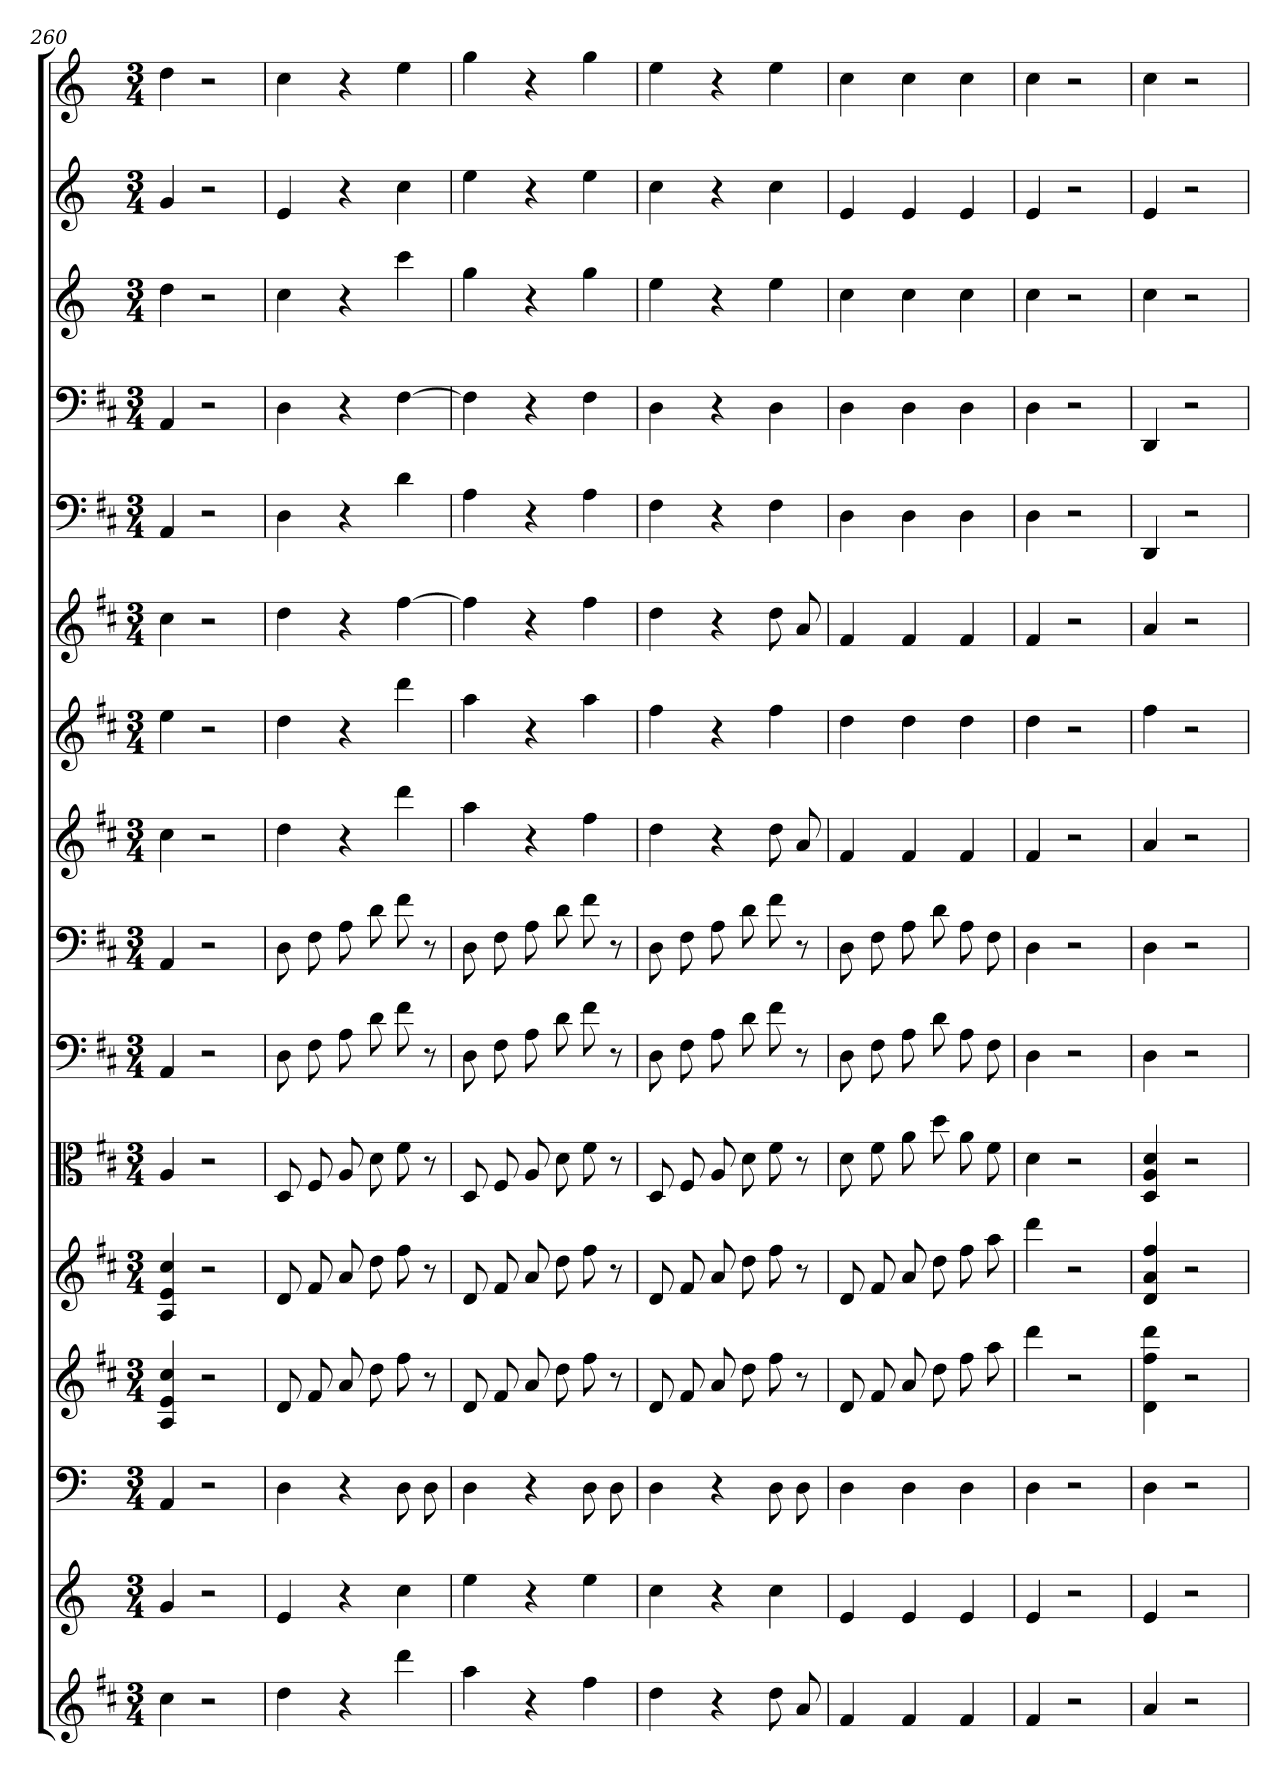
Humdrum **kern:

**kern	**kern	**kern	**kern	**kern	**kern	**kern	**kern	**kern	**kern	**kern	**kern	**kern	**kern	**kern	**kern
*part16	*part15	*part14	*part13	*part12	*part11	*part10	*part9	*part8	*part7	*part6	*part5	*part4	*part3	*part2	*part1
*staff16	*staff15	*staff14	*staff13	*staff12	*staff11	*staff10	*staff9	*staff8	*staff7	*staff6	*staff5	*staff4	*staff3	*staff2	*staff1
*	*	*clefF4	*	*	*clefC3	*clefF4	*clefF4	*	*	*	*clefF4	*clefF4	*	*	*
*k[f#c#]	*k[]	*k[]	*k[f#c#]	*k[f#c#]	*k[f#c#]	*k[f#c#]	*k[f#c#]	*k[f#c#]	*k[f#c#]	*k[f#c#]	*k[f#c#]	*k[f#c#]	*k[]	*k[]	*k[]
*M3/4	*M3/4	*M3/4	*M3/4	*M3/4	*M3/4	*M3/4	*M3/4	*M3/4	*M3/4	*M3/4	*M3/4	*M3/4	*M3/4	*M3/4	*M3/4
=260	=260	=260	=260	=260	=260	=260	=260	=260	=260	=260	=260	=260	=260	=260	=260
4cc#	4g	4AA	4A 4e 4cc#	4A 4e 4cc#	4A	4AA	4AA	4cc#	4ee	4cc#	4AA	4AA	4dd	4g	4dd
2r	2r	2r	2r	2r	2r	2r	2r	2r	2r	2r	2r	2r	2r	2r	2r
=261	=261	=261	=261	=261	=261	=261	=261	=261	=261	=261	=261	=261	=261	=261	=261
4dd	4e	4D	8d	8d	8D	8D	8D	4dd	4dd	4dd	4D	4D	4cc	4e	4cc
.	.	.	8f#	8f#	8F#	8F#	8F#	.	.	.	.	.	.	.	.
4r	4r	4r	8a	8a	8A	8A	8A	4r	4r	4r	4r	4r	4r	4r	4r
.	.	.	8dd	8dd	8d	8d	8d	.	.	.	.	.	.	.	.
4ddd	4cc	8D	8ff#	8ff#	8f#	8f#	8f#	4ddd	4ddd	[4ff#	4d	[4F#	4ccc	4cc	4ee
.	.	8D	8r	8r	8r	8r	8r	.	.	.	.	.	.	.	.
=262	=262	=262	=262	=262	=262	=262	=262	=262	=262	=262	=262	=262	=262	=262	=262
4aa	4ee	4D	8d	8d	8D	8D	8D	4aa	4aa	4ff#]	4A	4F#]	4gg	4ee	4gg
.	.	.	8f#	8f#	8F#	8F#	8F#	.	.	.	.	.	.	.	.
4r	4r	4r	8a	8a	8A	8A	8A	4r	4r	4r	4r	4r	4r	4r	4r
.	.	.	8dd	8dd	8d	8d	8d	.	.	.	.	.	.	.	.
4ff#	4ee	8D	8ff#	8ff#	8f#	8f#	8f#	4ff#	4aa	4ff#	4A	4F#	4gg	4ee	4gg
.	.	8D	8r	8r	8r	8r	8r	.	.	.	.	.	.	.	.
=263	=263	=263	=263	=263	=263	=263	=263	=263	=263	=263	=263	=263	=263	=263	=263
4dd	4cc	4D	8d	8d	8D	8D	8D	4dd	4ff#	4dd	4F#	4D	4ee	4cc	4ee
.	.	.	8f#	8f#	8F#	8F#	8F#	.	.	.	.	.	.	.	.
4r	4r	4r	8a	8a	8A	8A	8A	4r	4r	4r	4r	4r	4r	4r	4r
.	.	.	8dd	8dd	8d	8d	8d	.	.	.	.	.	.	.	.
8dd	4cc	8D	8ff#	8ff#	8f#	8f#	8f#	8dd	4ff#	8dd	4F#	4D	4ee	4cc	4ee
8a	.	8D	8r	8r	8r	8r	8r	8a	.	8a	.	.	.	.	.
=264	=264	=264	=264	=264	=264	=264	=264	=264	=264	=264	=264	=264	=264	=264	=264
4f#	4e	4D	8d	8d	8d	8D	8D	4f#	4dd	4f#	4D	4D	4cc	4e	4cc
.	.	.	8f#	8f#	8f#	8F#	8F#	.	.	.	.	.	.	.	.
4f#	4e	4D	8a	8a	8a	8A	8A	4f#	4dd	4f#	4D	4D	4cc	4e	4cc
.	.	.	8dd	8dd	8dd	8d	8d	.	.	.	.	.	.	.	.
4f#	4e	4D	8ff#	8ff#	8a	8A	8A	4f#	4dd	4f#	4D	4D	4cc	4e	4cc
.	.	.	8aa	8aa	8f#	8F#	8F#	.	.	.	.	.	.	.	.
=265	=265	=265	=265	=265	=265	=265	=265	=265	=265	=265	=265	=265	=265	=265	=265
4f#	4e	4D	4ddd	4ddd	4d	4D	4D	4f#	4dd	4f#	4D	4D	4cc	4e	4cc
2r	2r	2r	2r	2r	2r	2r	2r	2r	2r	2r	2r	2r	2r	2r	2r
=266	=266	=266	=266	=266	=266	=266	=266	=266	=266	=266	=266	=266	=266	=266	=266
4a	4e	4D	4d 4ff# 4ddd	4d 4a 4ff#	4D 4A 4d	4D	4D	4a	4ff#	4a	4DD	4DD	4cc	4e	4cc
2r	2r	2r	2r	2r	2r	2r	2r	2r	2r	2r	2r	2r	2r	2r	2r
=	=	=	=	=	=	=	=	=	=	=	=	=	=	=	=
*-	*-	*-	*-	*-	*-	*-	*-	*-	*-	*-	*-	*-	*-	*-	*-
